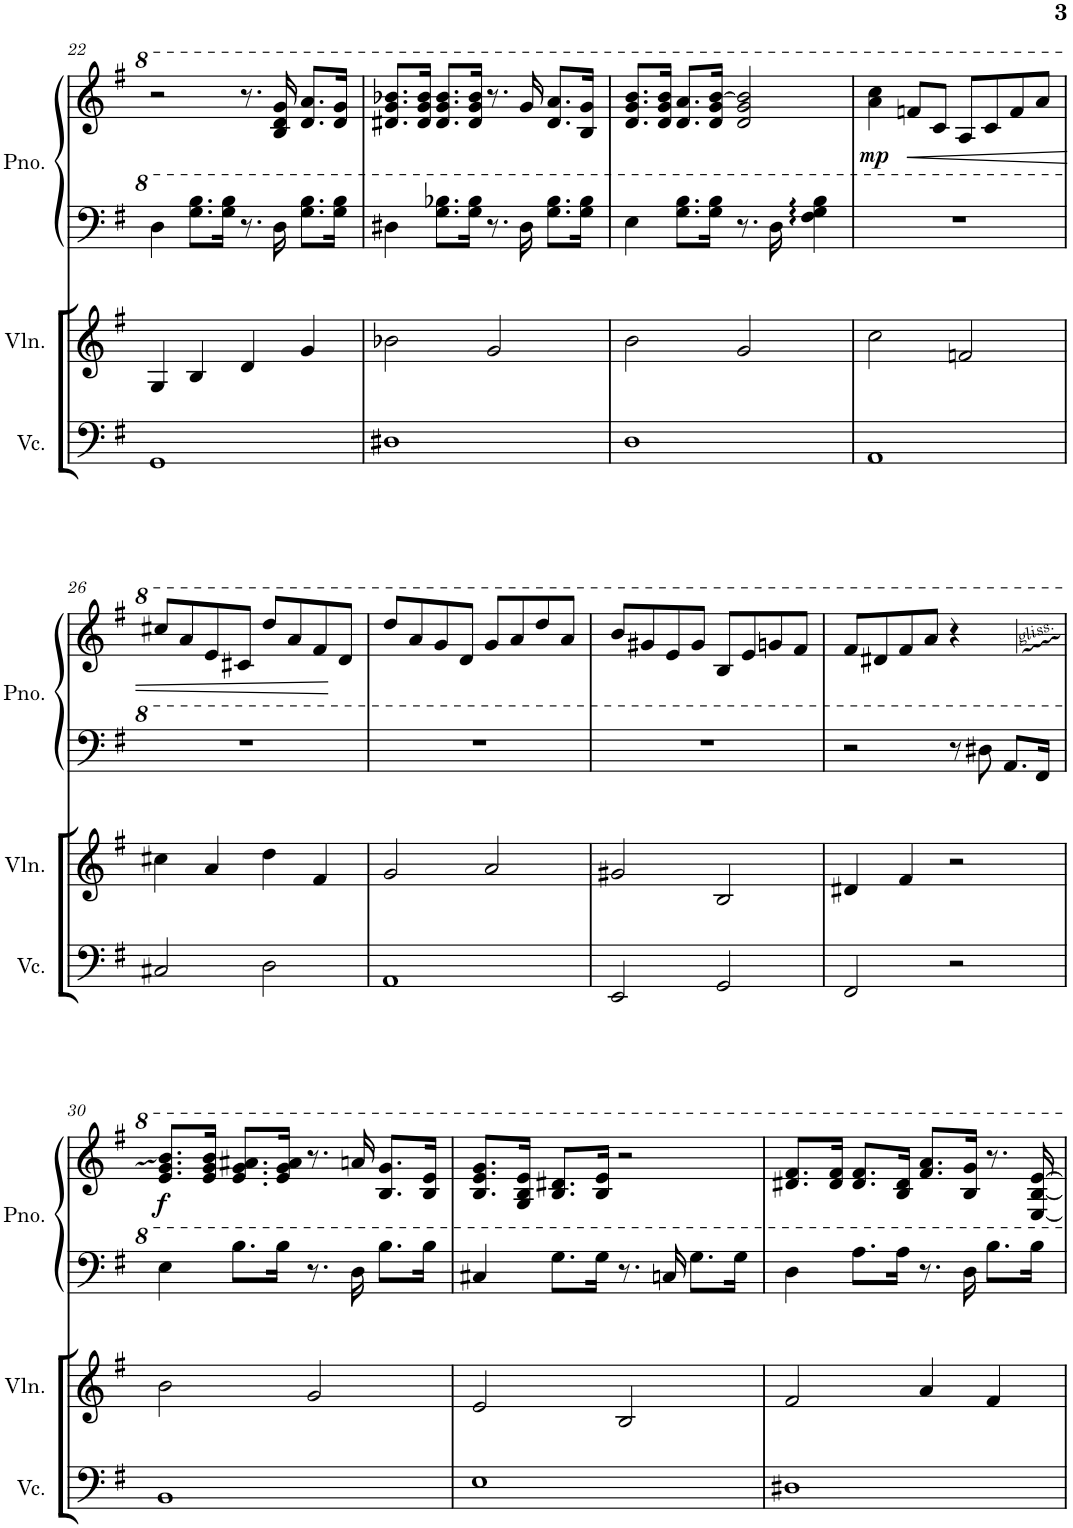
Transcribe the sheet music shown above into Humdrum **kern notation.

**kern	**kern	**kern	**kern	**dynam
*part3	*part2	*part1	*part1	*part1
*staff4	*staff3	*staff2	*staff1	*staff1/2
*I"大提琴	*I"小提琴	*I"钢琴	*	*
!!LO:PB:g=z
*clefF4	*clefG2	*clefF4	*clefG2	*
*k[f#]	*k[f#]	*k[f#]	*k[f#]	*
*M4/4	*M4/4	*M4/4	*M4/4	*
=22	=22	=22	=22	=22
1GG	4G/	4d\	2r	.
.	4B/	8.g\ 8.b\L	.	.
.	.	16g\ 16b\Jk	.	.
.	4d/	8.r	8.r	.
.	.	16d\	16b/ 16dd/ 16gg/	.
.	4g/	8.g\ 8.b\L	8.dd/ 8.aa/L	.
.	.	16g\ 16b\Jk	16dd/ 16gg/Jk	.
=23	=23	=23	=23	=23
1D#X	2b-X\	4d#X\	8.dd#X/ 8.gg/ 8.bb-X/L	.
.	.	.	16dd#/ 16gg/ 16bb-/Jk	.
.	.	8.g\ 8.b-X\L	8.dd#/ 8.gg/ 8.bb-/L	.
.	.	16g\ 16b-\Jk	16dd#/ 16gg/ 16bb-/Jk	.
.	2g/	8.r	8.r	.
.	.	16d#\	16gg/	.
.	.	8.g\ 8.b-\L	8.dd#/ 8.aa/L	.
.	.	16g\ 16b-\Jk	16b/ 16gg/Jk	.
=24	=24	=24	=24	=24
1D	2b\	4e\	8.dd/ 8.gg/ 8.bb/L	.
.	.	.	16dd/ 16gg/ 16bb/Jk	.
.	.	8.g\ 8.b\L	8.dd/ 8.aa/L	.
.	.	16g\ 16b\Jk	16dd/ 16gg/ [16bb/Jk	.
.	2g/	8.r	2dd/ 2gg/ 2bb/]	.
.	.	16d\	.	.
.	.	4f#\ 4g\ 4b\	.	.
=25	=25	=25	=25	=25
!	!	!	!	!LO:HP:b
!	!	!	!	!LO:DY:n=1:b
1AA	2cc\	1r	4aa\ 4ccc\	< mp
.	.	.	8ffn/L	.
.	.	.	8cc/J	.
.	2fn/	.	8a/L	.
.	.	.	8cc/	.
.	.	.	8ff/	.
.	.	.	8aa/J	.
!!LO:LB:g=z
=26	=26	=26	=26	=26
2C#X/	4cc#X\	1r	8ccc#X/L	.
.	.	.	8aa/	.
.	4a/	.	8ee/	.
.	.	.	8cc#X/J	.
2D\	4dd\	.	8ddd/L	.
.	.	.	8aa/	.
.	4f#/	.	8ff#/	.
.	.	.	8dd/J	[
=27	=27	=27	=27	=27
1AA	2g/	1r	8ddd/L	.
.	.	.	8aa/	.
.	.	.	8gg/	.
.	.	.	8dd/J	.
.	2a/	.	8gg/L	.
.	.	.	8aa/	.
.	.	.	8ddd/	.
.	.	.	8aa/J	.
=28	=28	=28	=28	=28
2EE/	2g#X/	1r	8bb/L	.
.	.	.	8gg#X/	.
.	.	.	8ee/	.
.	.	.	8gg#/J	.
2GG/	2B/	.	8b/L	.
.	.	.	8ee/	.
.	.	.	8ggn/	.
.	.	.	8ff#/J	.
=29	=29	=29	=29	=29
2FF#/	4d#X/	2r	8ff#/L	.
.	.	.	8dd#X/	.
.	4f#/	.	8ff#/	.
.	.	.	8aa/J	.
2r	2r	8r	4r	.
.	.	8d#X\	.	.
.	.	8.A/L	4ee/	.
.	.	16F#/Jk	.	.
!!LO:LB:g=z
=30	=30	=30	=30	=30
!	!	!	!	!LO:DY:b
1BB	2b\	4e\	8.ee/ 8.gg/ 8.bb/L	f
.	.	.	16ee/ 16gg/ 16bb/Jk	.
.	.	8.b\L	8.ee/ 8.gg/ 8.aa#X/L	.
.	.	16b\Jk	16ee/ 16gg/ 16aa#/Jk	.
.	2g/	8.r	8.r	.
.	.	16d\	16aan/	.
.	.	8.b\L	8.b/ 8.gg/L	.
.	.	16b\Jk	16b/ 16ee/Jk	.
=31	=31	=31	=31	=31
1E	2e/	4c#X/	8.b/ 8.ee/ 8.gg/L	.
.	.	.	16g/ 16b/ 16ee/Jk	.
.	.	8.g\L	8.b/ 8.dd#X/L	.
.	.	16g\Jk	16b/ 16ee/Jk	.
.	2B/	8.r	2r	.
.	.	16cn/	.	.
.	.	8.g\L	.	.
.	.	16g\Jk	.	.
=32	=32	=32	=32	=32
1D#X	2f#/	4d\	8.dd#X/ 8.ff#/L	.
.	.	.	16dd#/ 16ff#/Jk	.
.	.	8.a\L	8.dd#/ 8.ff#/L	.
.	.	16a\Jk	16b/ 16dd#/Jk	.
.	4a/	8.r	8.ff#/ 8.aa/L	.
.	.	16d\	16b/ 16gg/Jk	.
.	4f#/	8.b\L	8.r	.
.	.	16b\Jk	[16e/ [16b/ [16ee/	.
=	=	=	=	=
*-	*-	*-	*-	*-
